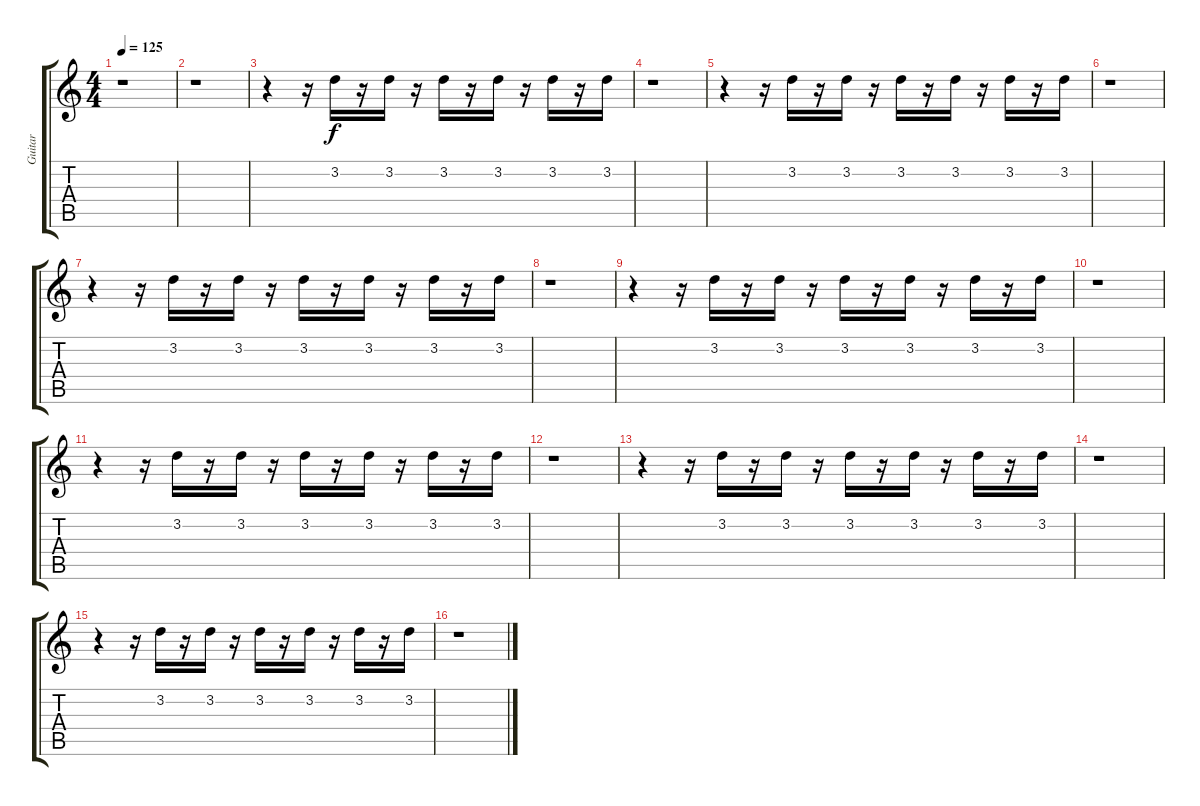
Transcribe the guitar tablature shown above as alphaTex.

\track ("Guitar    " "Guitar    ") {instrument electricguitarjazz}
\staff {score tabs}
\tuning (E4 B3 G3 D3 A2 E2) {hide}
\ts (4 4)
\tempo 125
\clef g2
\ks c
r.1{dy f} |
r.1 |
r.4 r.16 3.2.16 r.16 3.2.16 r.16 3.2.16 r.16 3.2.16 r.16 3.2.16 r.16 3.2.16 |
r.1 |
r.4 r.16 3.2.16 r.16 3.2.16 r.16 3.2.16 r.16 3.2.16 r.16 3.2.16 r.16 3.2.16 |
r.1 |
r.4 r.16 3.2.16 r.16 3.2.16 r.16 3.2.16 r.16 3.2.16 r.16 3.2.16 r.16 3.2.16 |
r.1 |
r.4 r.16 3.2.16 r.16 3.2.16 r.16 3.2.16 r.16 3.2.16 r.16 3.2.16 r.16 3.2.16 |
r.1 |
r.4 r.16 3.2.16 r.16 3.2.16 r.16 3.2.16 r.16 3.2.16 r.16 3.2.16 r.16 3.2.16 |
r.1 |
r.4 r.16 3.2.16 r.16 3.2.16 r.16 3.2.16 r.16 3.2.16 r.16 3.2.16 r.16 3.2.16 |
r.1 |
r.4 r.16 3.2.16 r.16 3.2.16 r.16 3.2.16 r.16 3.2.16 r.16 3.2.16 r.16 3.2.16 |
r.1
